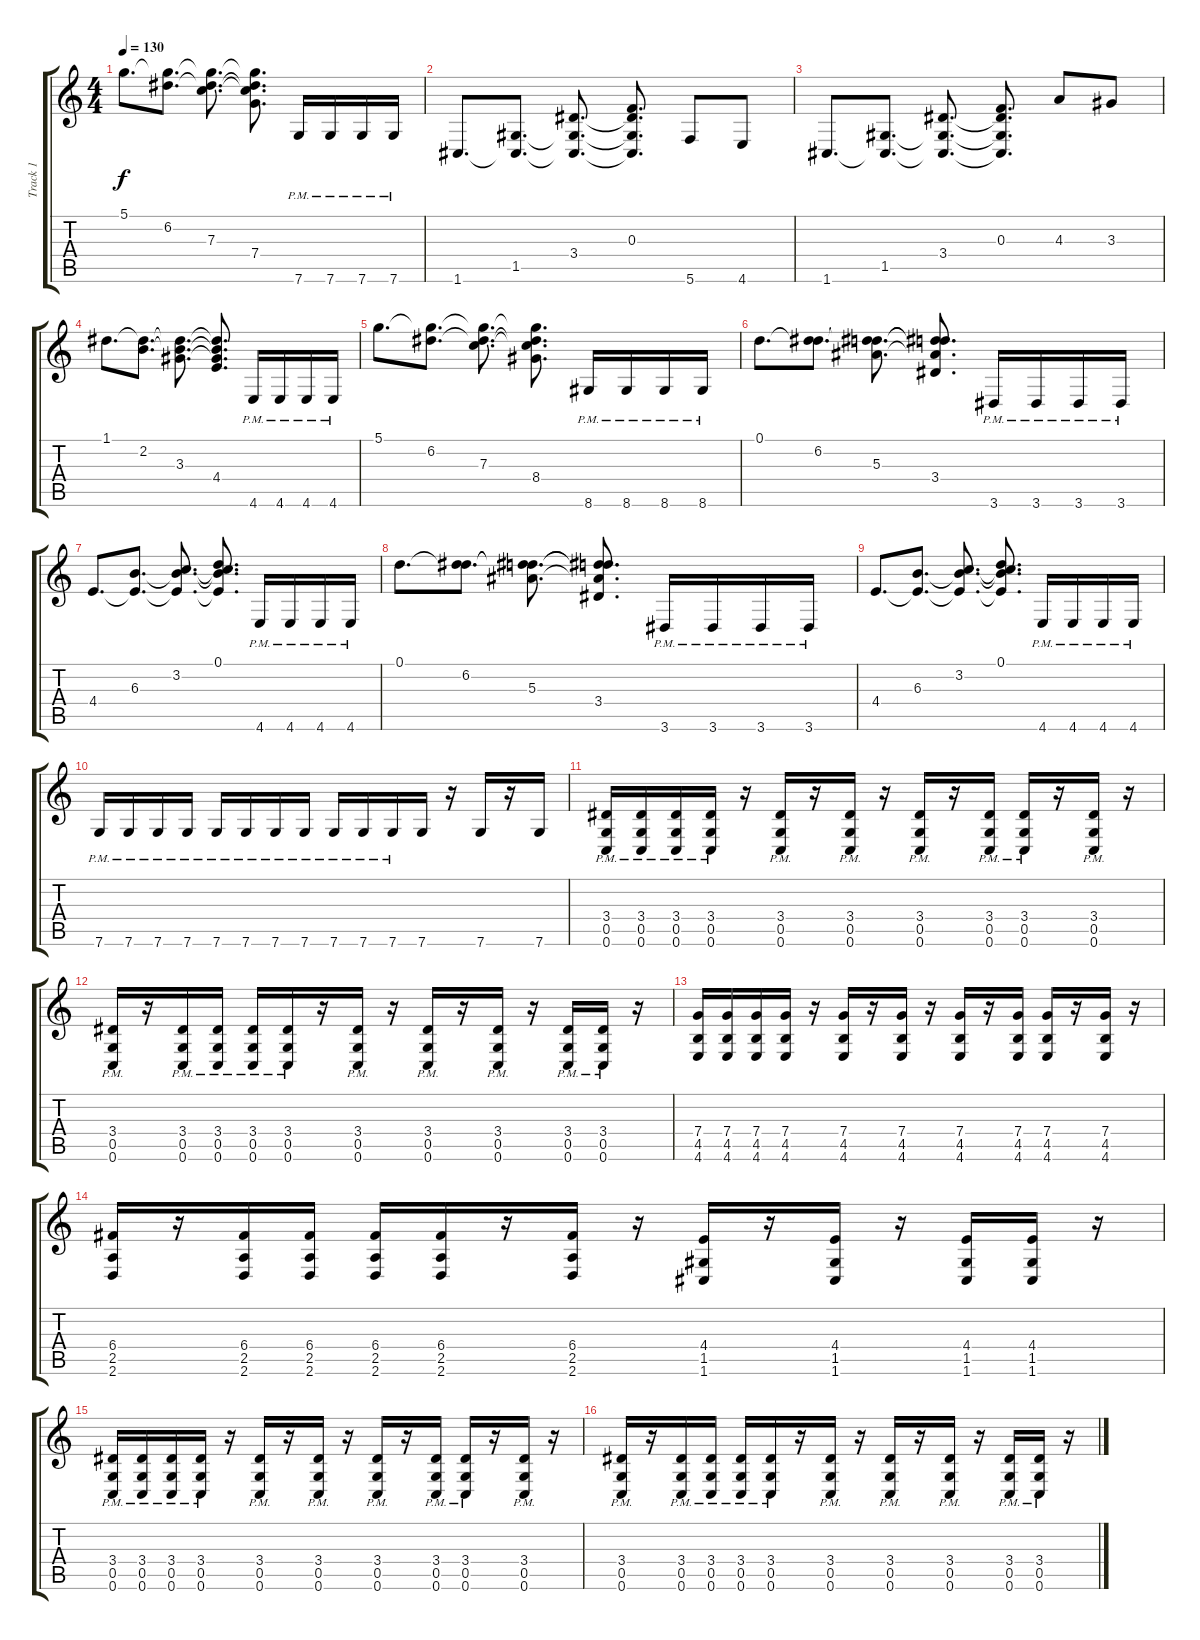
\track ("Track 1" "Track 1") {instrument distortionguitar}
\staff {score tabs}
\tuning (D4 A3 F3 C3 G2 C2) {hide}
\ts (4 4)
\tempo 130
\clef g2
\ks c
5.1.8{d dy f} (5.1{t} 6.2).8{d} (5.1{t} 6.2{t} 7.3).8{d} (5.1{t} 6.2{t} 7.3{t} 7.4).8{d} 7.6{pm}.16 7.6{pm}.16 7.6{pm}.16 7.6{pm}.16 |
1.6.8{d} (1.5 1.6{t}).8{d} (3.4 1.5{t} 1.6{t}).8{d} (0.3 3.4{t} 1.5{t} 1.6{t}).8{d} 5.6.8 4.6.8 |
1.6.8{d} (1.5 1.6{t}).8{d} (3.4 1.5{t} 1.6{t}).8{d} (0.3 3.4{t} 1.5{t} 1.6{t}).8{d} 4.3.8 3.3.8 |
1.1.8{d} (1.1{t} 2.2).8{d} (1.1{t} 2.2{t} 3.3).8{d} (1.1{t} 2.2{t} 3.3{t} 4.4).8{d} 4.6{pm}.16 4.6{pm}.16 4.6{pm}.16 4.6{pm}.16 |
5.1.8{d} (5.1{t} 6.2).8{d} (5.1{t} 6.2{t} 7.3).8{d} (5.1{t} 6.2{t} 7.3{t} 8.4).8{d} 8.6{pm}.16 8.6{pm}.16 8.6{pm}.16 8.6{pm}.16 |
0.1.8{d} (0.1{t} 6.2).8{d} (0.1{t} 6.2{t} 5.3).8{d} (0.1{t} 6.2{t} 5.3{t} 3.4).8{d} 3.6{pm}.16 3.6{pm}.16 3.6{pm}.16 3.6{pm}.16 |
4.4.8{d} (6.3 4.4{t}).8{d} (3.2 6.3{t} 4.4{t}).8{d} (0.1 3.2{t} 6.3{t} 4.4{t}).8{d} 4.6{pm}.16 4.6{pm}.16 4.6{pm}.16 4.6{pm}.16 |
0.1.8{d} (0.1{t} 6.2).8{d} (0.1{t} 6.2{t} 5.3).8{d} (0.1{t} 6.2{t} 5.3{t} 3.4).8{d} 3.6{pm}.16 3.6{pm}.16 3.6{pm}.16 3.6{pm}.16 |
4.4.8{d} (6.3 4.4{t}).8{d} (3.2 6.3{t} 4.4{t}).8{d} (0.1 3.2{t} 6.3{t} 4.4{t}).8{d} 4.6{pm}.16 4.6{pm}.16 4.6{pm}.16 4.6{pm}.16 |
7.6{pm}.16 7.6{pm}.16 7.6{pm}.16 7.6{pm}.16 7.6{pm}.16 7.6{pm}.16 7.6{pm}.16 7.6{pm}.16 7.6{pm}.16 7.6{pm}.16 7.6{pm}.16 7.6.16 r.16 7.6.16 r.16 7.6.16 |
(3.4{pm} 0.5{pm} 0.6{pm}).16 (3.4{pm} 0.5{pm} 0.6{pm}).16 (3.4{pm} 0.5{pm} 0.6{pm}).16 (3.4{pm} 0.5{pm} 0.6{pm}).16 r.16 (3.4{pm} 0.5{pm} 0.6{pm}).16 r.16 (3.4{pm} 0.5{pm} 0.6{pm}).16 r.16 (3.4{pm} 0.5{pm} 0.6{pm}).16 r.16 (3.4{pm} 0.5{pm} 0.6{pm}).16 (3.4{pm} 0.5{pm} 0.6{pm}).16 r.16 (3.4{pm} 0.5{pm} 0.6{pm}).16 r.16 |
(3.4{pm} 0.5{pm} 0.6{pm}).16 r.16 (3.4{pm} 0.5{pm} 0.6{pm}).16 (3.4{pm} 0.5{pm} 0.6{pm}).16 (3.4 0.5{pm} 0.6{pm}).16 (3.4{pm} 0.5{pm} 0.6{pm}).16 r.16 (3.4{pm} 0.5{pm} 0.6{pm}).16 r.16 (3.4{pm} 0.5{pm} 0.6{pm}).16 r.16 (3.4{pm} 0.5{pm} 0.6{pm}).16 r.16 (3.4{pm} 0.5{pm} 0.6{pm}).16 (3.4{pm} 0.5{pm} 0.6{pm}).16 r.16 |
(7.4 4.5 4.6).16 (7.4 4.5 4.6).16 (7.4 4.5 4.6).16 (7.4 4.5 4.6).16 r.16 (7.4 4.5 4.6).16 r.16 (7.4 4.5 4.6).16 r.16 (7.4 4.5 4.6).16 r.16 (7.4 4.5 4.6).16 (7.4 4.5 4.6).16 r.16 (7.4 4.5 4.6).16 r.16 |
(6.4 2.5 2.6).16 r.16 (6.4 2.5 2.6).16 (6.4 2.5 2.6).16 (6.4 2.5 2.6).16 (6.4 2.5 2.6).16 r.16 (6.4 2.5 2.6).16 r.16 (4.4 1.5 1.6).16 r.16 (4.4 1.5 1.6).16 r.16 (4.4 1.5 1.6).16 (4.4 1.5 1.6).16 r.16 |
(3.4{pm} 0.5{pm} 0.6{pm}).16 (3.4{pm} 0.5{pm} 0.6{pm}).16 (3.4{pm} 0.5{pm} 0.6{pm}).16 (3.4{pm} 0.5{pm} 0.6{pm}).16 r.16 (3.4{pm} 0.5{pm} 0.6{pm}).16 r.16 (3.4{pm} 0.5{pm} 0.6{pm}).16 r.16 (3.4{pm} 0.5{pm} 0.6{pm}).16 r.16 (3.4{pm} 0.5{pm} 0.6{pm}).16 (3.4{pm} 0.5{pm} 0.6{pm}).16 r.16 (3.4{pm} 0.5{pm} 0.6{pm}).16 r.16 |
(3.4{pm} 0.5{pm} 0.6{pm}).16 r.16 (3.4{pm} 0.5{pm} 0.6{pm}).16 (3.4{pm} 0.5{pm} 0.6{pm}).16 (3.4 0.5{pm} 0.6{pm}).16 (3.4{pm} 0.5{pm} 0.6{pm}).16 r.16 (3.4{pm} 0.5{pm} 0.6{pm}).16 r.16 (3.4{pm} 0.5{pm} 0.6{pm}).16 r.16 (3.4{pm} 0.5{pm} 0.6{pm}).16 r.16 (3.4{pm} 0.5{pm} 0.6{pm}).16 (3.4{pm} 0.5{pm} 0.6{pm}).16 r.16
